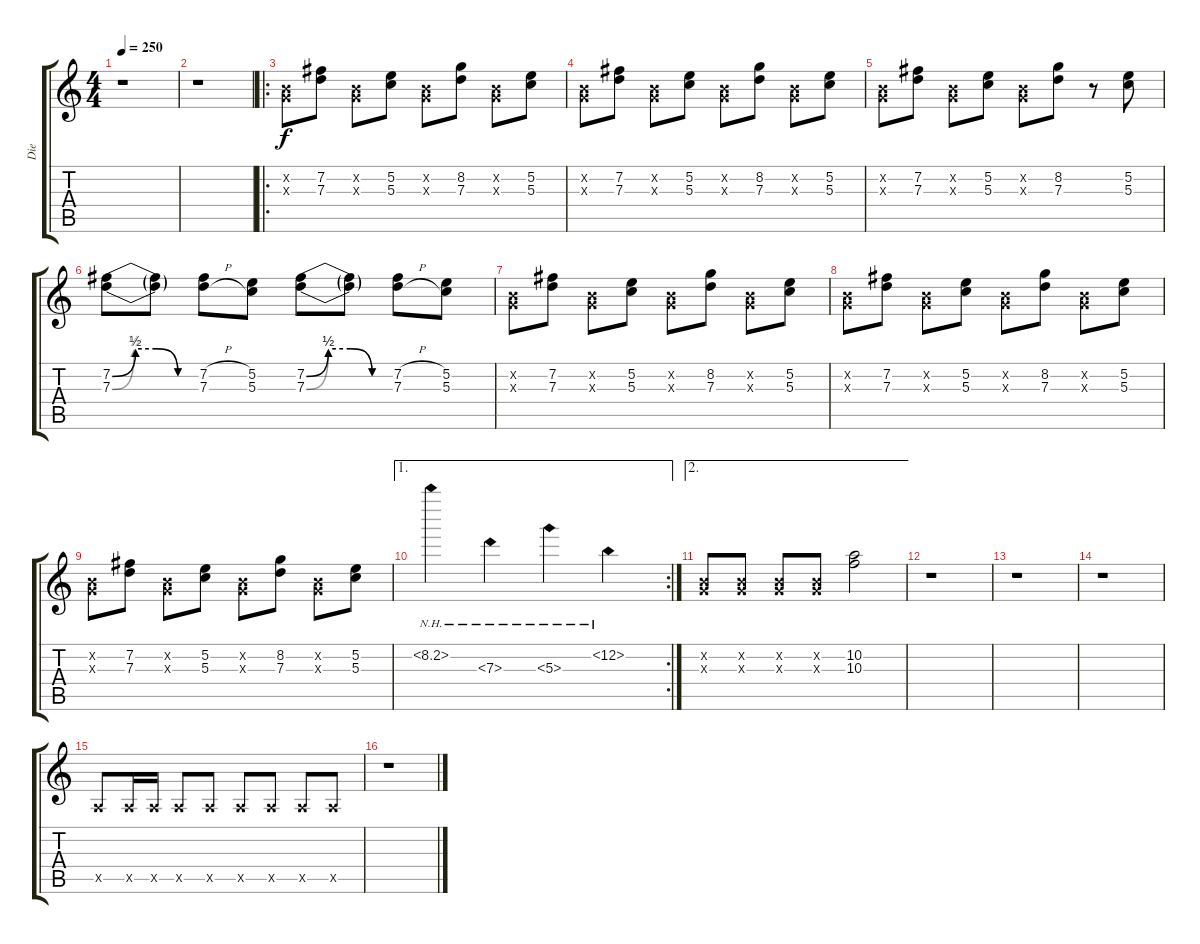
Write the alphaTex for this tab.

\track ("Die" "Die") {instrument electricguitarclean}
\staff {score tabs}
\tuning (E4 B3 G3 D3 A2 E2) {hide}
\ts (4 4)
\tempo 250
\clef g2
\ks c
r.1{dy f} |
r.1 |
\ro
(0.2{x} 0.3{x}).8 (7.2 7.3).8 (0.2{x} 0.3{x}).8 (5.2 5.3).8 (0.2{x} 0.3{x}).8 (8.2 7.3).8 (0.2{x} 0.3{x}).8 (5.2 5.3).8 |
(0.2{x} 0.3{x}).8 (7.2 7.3).8 (0.2{x} 0.3{x}).8 (5.2 5.3).8 (0.2{x} 0.3{x}).8 (8.2 7.3).8 (0.2{x} 0.3{x}).8 (5.2 5.3).8 |
(0.2{x} 0.3{x}).8 (7.2 7.3).8 (0.2{x} 0.3{x}).8 (5.2 5.3).8 (0.2{x} 0.3{x}).8 (8.2 7.3).8 r.8 (5.2 5.3).8 |
(7.2{be (custom 0 0 16 2 30 2 45 0 60 0)} 7.3{be (custom 0 0 15 2 30 2 45 0 60 0)}).8 (7.2{t} 7.3{t}).8 (7.2{h} 7.3{h}).8 (5.2 5.3).8 (7.2{be (custom 0 0 15 2 30 2 45 0 60 0)} 7.3{be (custom 0 0 15 2 30 2 45 0 60 0)}).8 (7.2{t} 7.3{t}).8 (7.2{h} 7.3{h}).8 (5.2 5.3).8 |
(0.2{x} 0.3{x}).8 (7.2 7.3).8 (0.2{x} 0.3{x}).8 (5.2 5.3).8 (0.2{x} 0.3{x}).8 (8.2 7.3).8 (0.2{x} 0.3{x}).8 (5.2 5.3).8 |
(0.2{x} 0.3{x}).8 (7.2 7.3).8 (0.2{x} 0.3{x}).8 (5.2 5.3).8 (0.2{x} 0.3{x}).8 (8.2 7.3).8 (0.2{x} 0.3{x}).8 (5.2 5.3).8 |
(0.2{x} 0.3{x}).8 (7.2 7.3).8 (0.2{x} 0.3{x}).8 (5.2 5.3).8 (0.2{x} 0.3{x}).8 (8.2 7.3).8 (0.2{x} 0.3{x}).8 (5.2 5.3).8 |
\ae 1
\rc 2
8.2{nh}.4 7.3{nh}.4 5.3{nh}.4 6.2{nh}.4 |
\ae 2
(0.2{x} 0.3{x}).8 (0.2{x} 0.3{x}).8 (0.2{x} 0.3{x}).8 (0.2{x} 0.3{x}).8 (10.2 10.3).2 |
r.1 |
r.1 |
r.1 |
0.5{x}.8 0.5{x}.16 0.5{x}.16 0.5{x}.8 0.5{x}.8 0.5{x}.8 0.5{x}.8 0.5{x}.8 0.5{x}.8 |
r.1
